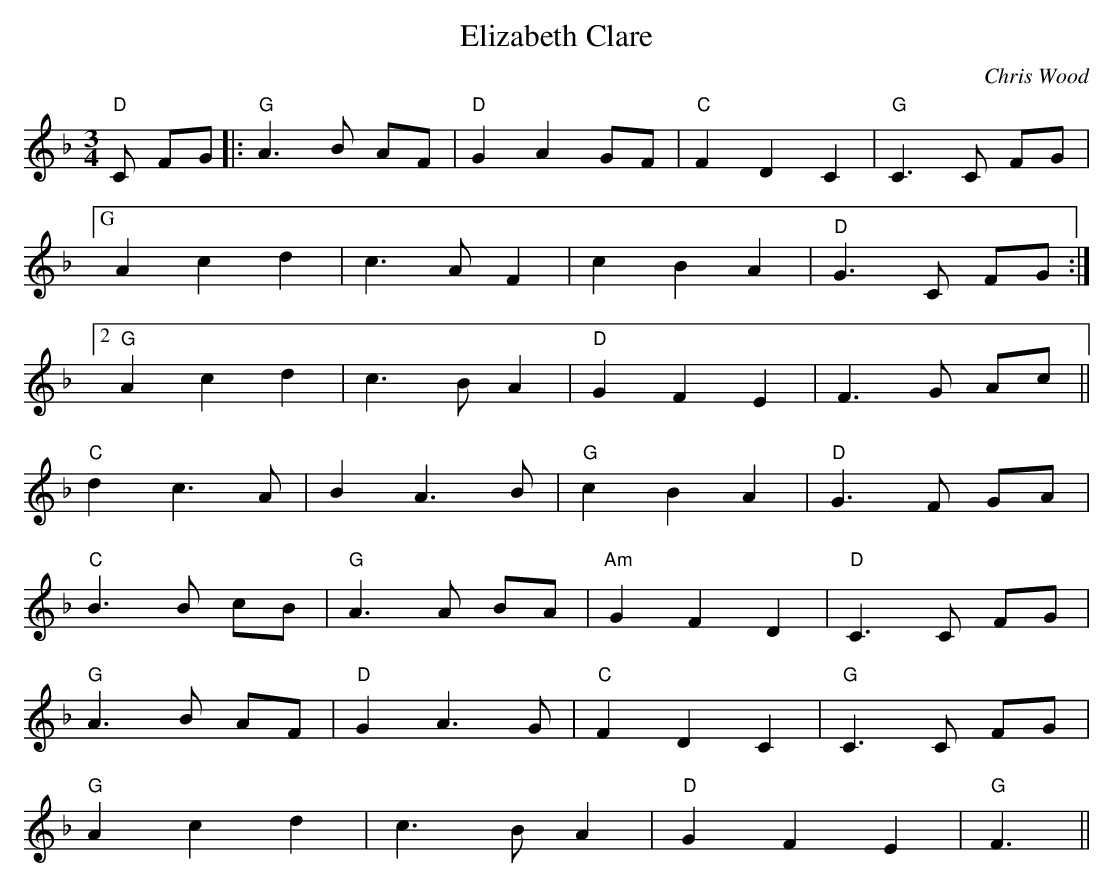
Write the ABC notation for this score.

X:1
T: Elizabeth Clare
C: Chris Wood
M: 3/4
L: 1/8
K: Fmaj
"D" C FG|: "G" A3 B AF|"D" G2A2GF|"C" F2D2C2|"G" C3 C FG|
["G" A2c2d2|c3 AF2|c2B2A2|"D" G3 C FG:|
[2 "G" A2c2d2|c3 BA2|"D" G2F2E2|F3 G Ac||
"C" d2c3A|B2A3B|"G" c2B2A2|"D" G3 F GA|
"C" B3 B cB|"G" A3 A BA|"Am" G2F2D2|"D" C3 C FG|
"G" A3 B AF|"D" G2A3G|"C" F2D2C2|"G" C3 C FG|
"G" A2c2d2|c3 BA2|"D" G2F2E2|"G" F3||
